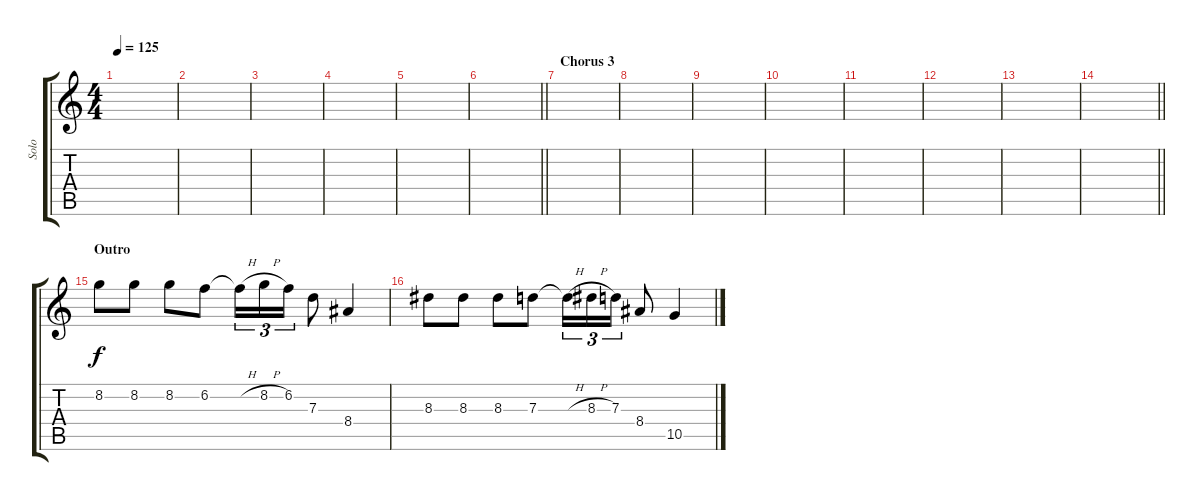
\track ("Solo" "Solo") {instrument distortionguitar}
\staff {score tabs}
\tuning (E4 B3 G3 D3 A2 E2) {hide}
\ts (4 4)
\tempo 125
\clef g2
\ks c
|
|
|
|
|
\barLineRight lightlight
|
\section ("" "Chorus 3")
|
|
|
|
|
|
|
\barLineRight lightlight
|
\section ("" "Outro")
8.2.8 8.2.8 8.2.8 6.2.8 6.2{h t}.16{tu (3 2)} 8.2{h}.16{tu (3 2)} 6.2.16{tu (3 2)} 7.3.8 8.4.4 |
8.3.8 8.3.8 8.3.8 7.3.8 7.3{h t}.16{tu (3 2)} 8.3{h}.16{tu (3 2)} 7.3.16{tu (3 2)} 8.4.8 10.5.4
